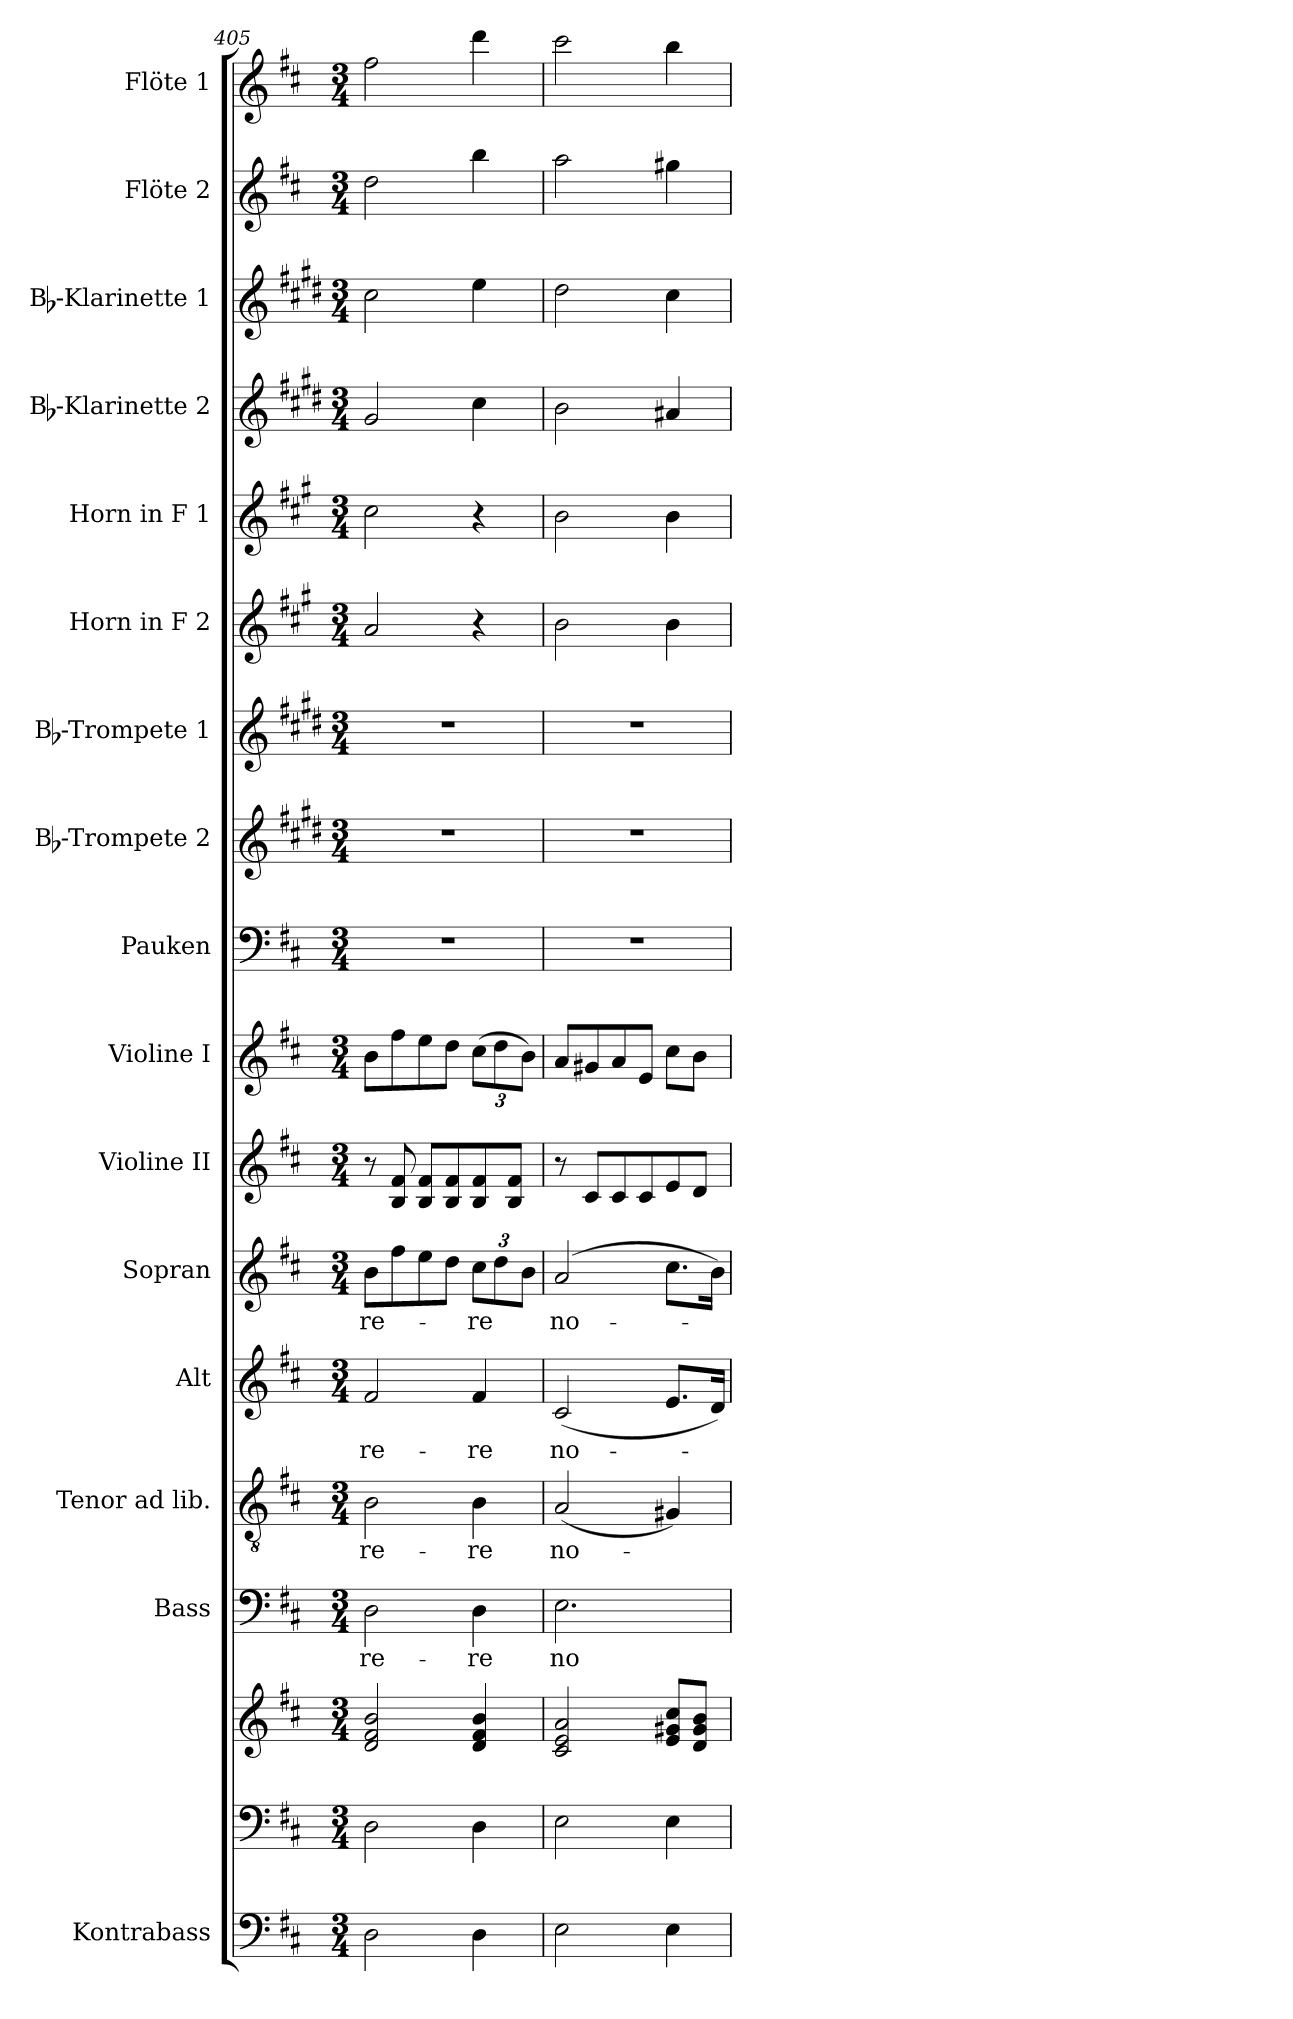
**kern	**kern	**kern	**kern	**text	**kern	**text	**kern	**text	**kern	**text	**kern	**kern	**kern	**kern	**kern	**kern	**kern	**kern	**kern	**kern	**kern
*part17	*part16	*part16	*part15	*part15	*part14	*part14	*part13	*part13	*part12	*part12	*part11	*part10	*part9	*part8	*part7	*part6	*part5	*part4	*part3	*part2	*part1
*staff18	*staff17	*staff16	*staff15	*staff15	*staff14	*staff14	*staff13	*staff13	*staff12	*staff12	*staff11	*staff10	*staff9	*staff8	*staff7	*staff6	*staff5	*staff4	*staff3	*staff2	*staff1
*I"Kontrabass	*	*	*I"Bass	*	*I"Tenor ad lib.	*	*I"Alt	*	*I"Sopran	*	*I"Violine II	*I"Violine I	*I"Pauken	*I"Bb-Trompete 2	*I"Bb-Trompete 1	*I"Horn in F 2	*I"Horn in F 1	*I"Bb-Klarinette 2	*I"Bb-Klarinette 1	*I"Flöte 2	*I"Flöte 1
*I'Kb.	*	*	*I'B.	*	*I'T.	*	*I'A.	*	*I'S.	*	*I'Vl. II	*I'Vl. I	*I'Pk.	*I'Bb Trp. 2	*I'Bb Trp. 1	*	*	*I'Bb Kl. 2	*I'Bb Kl. 1	*I'Fl. 2	*I'Fl. 1
*clefF4	*clefF4	*clefG2	*clefF4	*	*clefGv2	*	*clefG2	*	*clefG2	*	*clefG2	*clefG2	*clefF4	*clefG2	*clefG2	*clefG2	*clefG2	*clefG2	*clefG2	*clefG2	*clefG2
*ITrd7c12	*	*	*	*	*	*	*	*	*	*	*	*	*	*ITrd1c2	*ITrd1c2	*ITrd4c7	*ITrd4c7	*ITrd1c2	*ITrd1c2	*	*
*k[f#c#]	*k[f#c#]	*k[f#c#]	*k[f#c#]	*	*k[f#c#]	*	*k[f#c#]	*	*k[f#c#]	*	*k[f#c#]	*k[f#c#]	*k[f#c#]	*k[f#c#]	*k[f#c#]	*k[f#c#]	*k[f#c#]	*k[f#c#]	*k[f#c#]	*k[f#c#]	*k[f#c#]
*D:	*D:	*D:	*D:	*	*D:	*	*D:	*	*D:	*	*D:	*D:	*D:	*D:	*D:	*D:	*D:	*D:	*D:	*D:	*D:
*M3/4	*M3/4	*M3/4	*M3/4	*	*M3/4	*	*M3/4	*	*M3/4	*	*M3/4	*M3/4	*M3/4	*M3/4	*M3/4	*M3/4	*M3/4	*M3/4	*M3/4	*M3/4	*M3/4
=405	=405	=405	=405	=405	=405	=405	=405	=405	=405	=405	=405	=405	=405	=405	=405	=405	=405	=405	=405	=405	=405
!	!	!	!	!LO:LY:b	!	!LO:LY:b	!	!LO:LY:b	!	!LO:LY:b	!	!	!	!	!	!	!	!	!	!	!
2DD\	2D\	2d/ 2f#/ 2b/	2D\	-re-	2B\	-re-	2f#/	-re-	8b\L	-re-	8r	8b\L	2.r	2.r	2.r	2d/	2f#\	2f#/	2b\	2dd\	2ff#\
.	.	.	.	.	.	.	.	.	8ff#\	.	8B/ 8f#/	8ff#\	.	.	.	.	.	.	.	.	.
.	.	.	.	.	.	.	.	.	8ee\	.	8B/ 8f#/L	8ee\	.	.	.	.	.	.	.	.	.
.	.	.	.	.	.	.	.	.	8dd\J	.	8B/ 8f#/	8dd\J	.	.	.	.	.	.	.	.	.
!	!	!	!	!LO:LY:b	!	!LO:LY:b	!	!LO:LY:b	!	!LO:LY:b	!	!	!	!	!	!	!	!	!	!	!
4DD\	4D\	4d/ 4f#/ 4b/	4D\	-re	4B\	-re	4f#/	-re	12cc#\L	-re	8B/ 8f#/	(>12cc#\L	.	.	.	4r	4r	4b\	4dd\	4bb\	4ddd\
.	.	.	.	.	.	.	.	.	12dd\	.	.	12dd\	.	.	.	.	.	.	.	.	.
.	.	.	.	.	.	.	.	.	.	.	8B/ 8f#/J	.	.	.	.	.	.	.	.	.	.
.	.	.	.	.	.	.	.	.	12b\J	.	.	12b\J)	.	.	.	.	.	.	.	.	.
=406	=406	=406	=406	=406	=406	=406	=406	=406	=406	=406	=406	=406	=406	=406	=406	=406	=406	=406	=406	=406	=406
!	!	!	!	!LO:LY:b	!	!LO:LY:b	!	!LO:LY:b	!	!LO:LY:b	!	!	!	!	!	!	!	!	!	!	!
2EE\	2E\	2c#/ 2e/ 2a/	2.E\	no-	(<2A/	no-	(<2c#/	no-	(2a/	no-	8r	8a/L	2.r	2.r	2.r	2e\	2e\	2a\	2cc#\	2aa\	2ccc#\
.	.	.	.	.	.	.	.	.	.	.	8c#/L	8g#X/	.	.	.	.	.	.	.	.	.
.	.	.	.	.	.	.	.	.	.	.	8c#/	8a/	.	.	.	.	.	.	.	.	.
.	.	.	.	.	.	.	.	.	.	.	8c#/	8e/J	.	.	.	.	.	.	.	.	.
4EE\	4E\	8e/ 8g#X/ 8cc#/L	.	.	4G#X/)	.	8.e/L	.	8.cc#\L	.	8e/	8cc#\L	.	.	.	4e\	4e\	4g#X/	4b\	4gg#X\	4bb\
.	.	8d/ 8g#/ 8b/J	.	.	.	.	.	.	.	.	8d/J	8b\J	.	.	.	.	.	.	.	.	.
.	.	.	.	.	.	.	16d/Jk)	.	16b\Jk)	.	.	.	.	.	.	.	.	.	.	.	.
=	=	=	=	=	=	=	=	=	=	=	=	=	=	=	=	=	=	=	=	=	=
*-	*-	*-	*-	*-	*-	*-	*-	*-	*-	*-	*-	*-	*-	*-	*-	*-	*-	*-	*-	*-	*-
